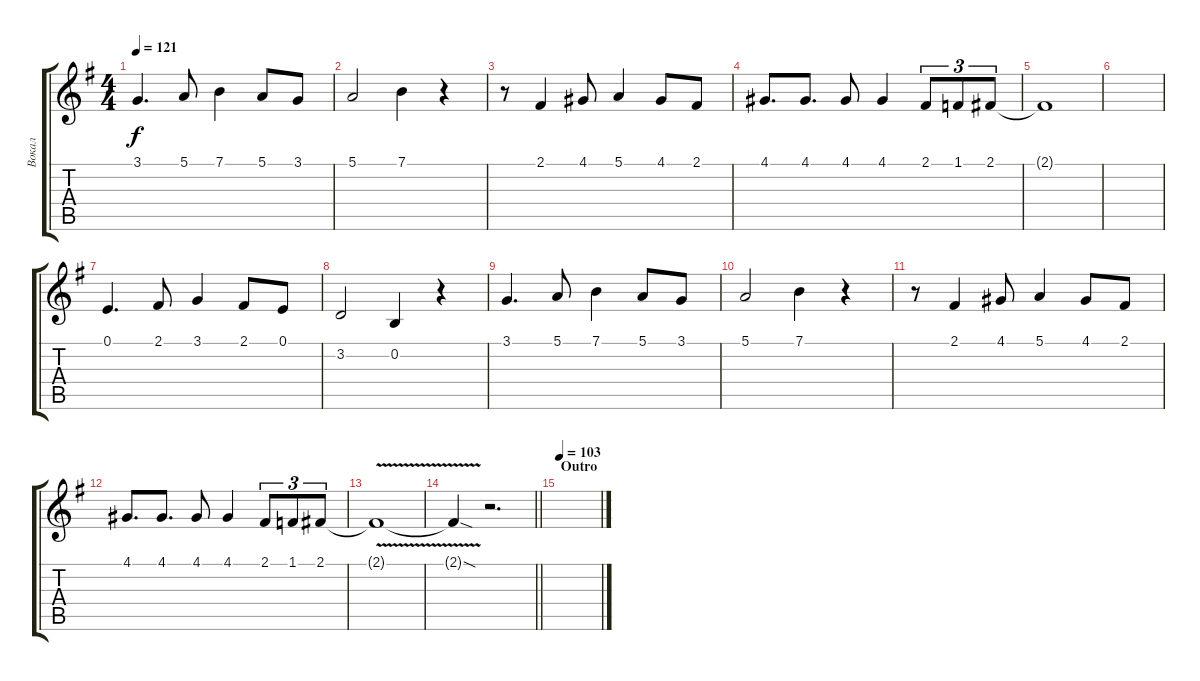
\track ("Вокал" "Вокал") {instrument trumpet}
\staff {score tabs}
\tuning (E4 B3 G3 D3 A2 E2) {hide}
\ts (4 4)
\tempo 121
\clef g2
\ks eminor
3.1.4{d dy f} 5.1.8 7.1.4 5.1.8 3.1.8 |
5.1.2 7.1.4 r.4 |
r.8 2.1.4 4.1.8 5.1.4 4.1.8 2.1.8 |
4.1.8{d} 4.1.8{d} 4.1.8 4.1.4 2.1.8{tu (3 2)} 1.1.8{tu (3 2)} 2.1.8{tu (3 2)} |
2.1{t}.1 |
|
0.1.4{d} 2.1.8 3.1.4 2.1.8 0.1.8 |
3.2.2 0.2.4 r.4 |
3.1.4{d} 5.1.8 7.1.4 5.1.8 3.1.8 |
5.1.2 7.1.4 r.4 |
r.8 2.1.4 4.1.8 5.1.4 4.1.8 2.1.8 |
4.1.8{d} 4.1.8{d} 4.1.8 4.1.4 2.1.8{tu (3 2)} 1.1.8{tu (3 2)} 2.1.8{tu (3 2)} |
2.1{v t}.1 |
\barLineRight lightlight
2.1{sod t}.4 r.2{d} |
\section ("" "Outro")
\tempo 103
